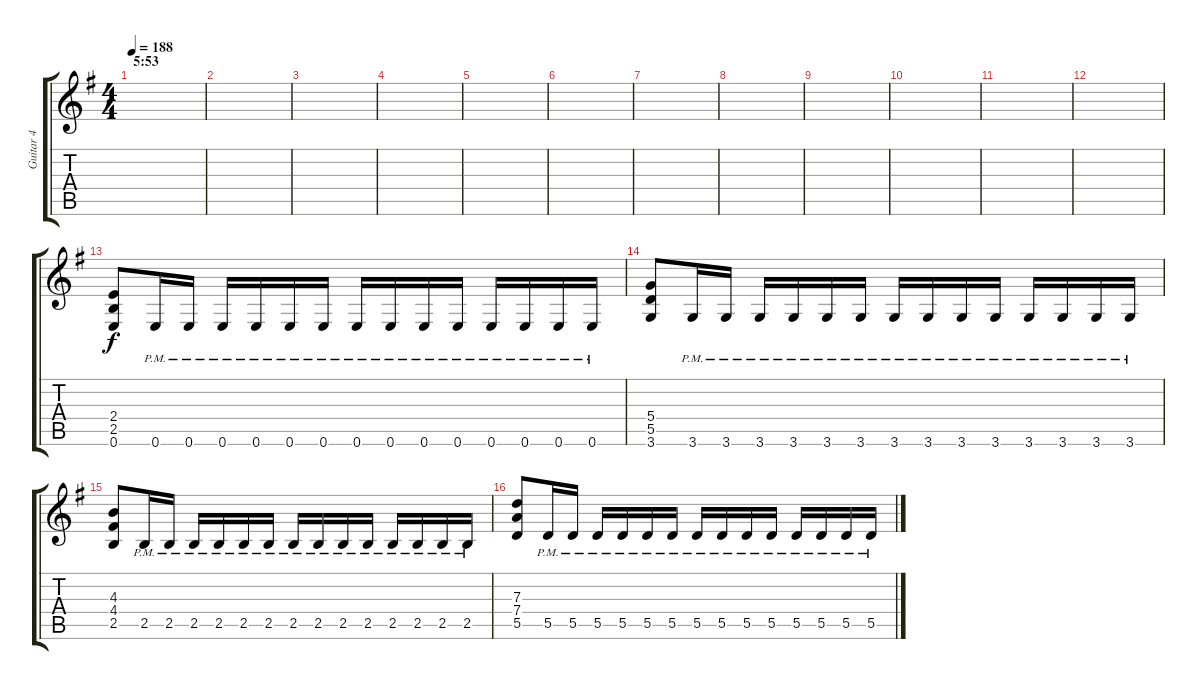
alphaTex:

\track ("Guitar 4" "Guitar 4") {instrument distortionguitar}
\staff {score tabs}
\tuning (E4 B3 G3 D3 A2 E2) {hide}
\ts (4 4)
\section ("" "5:53")
\tempo 188
\clef g2
\ks eminor
|
|
|
|
|
|
|
|
|
|
|
|
(2.4 2.5 0.6).8 0.6{pm}.16 0.6{pm}.16 0.6{pm}.16 0.6{pm}.16 0.6{pm}.16 0.6{pm}.16 0.6{pm}.16 0.6{pm}.16 0.6{pm}.16 0.6{pm}.16 0.6{pm}.16 0.6{pm}.16 0.6{pm}.16 0.6{pm}.16 |
(5.4 5.5 3.6).8 3.6{pm}.16 3.6{pm}.16 3.6{pm}.16 3.6{pm}.16 3.6{pm}.16 3.6{pm}.16 3.6{pm}.16 3.6{pm}.16 3.6{pm}.16 3.6{pm}.16 3.6{pm}.16 3.6{pm}.16 3.6{pm}.16 3.6{pm}.16 |
(4.3 4.4 2.5).8 2.5{pm}.16 2.5{pm}.16 2.5{pm}.16 2.5{pm}.16 2.5{pm}.16 2.5{pm}.16 2.5{pm}.16 2.5{pm}.16 2.5{pm}.16 2.5{pm}.16 2.5{pm}.16 2.5{pm}.16 2.5{pm}.16 2.5{pm}.16 |
(7.3 7.4 5.5).8 5.5{pm}.16 5.5{pm}.16 5.5{pm}.16 5.5{pm}.16 5.5{pm}.16 5.5{pm}.16 5.5{pm}.16 5.5{pm}.16 5.5{pm}.16 5.5{pm}.16 5.5{pm}.16 5.5{pm}.16 5.5{pm}.16 5.5{pm}.16
